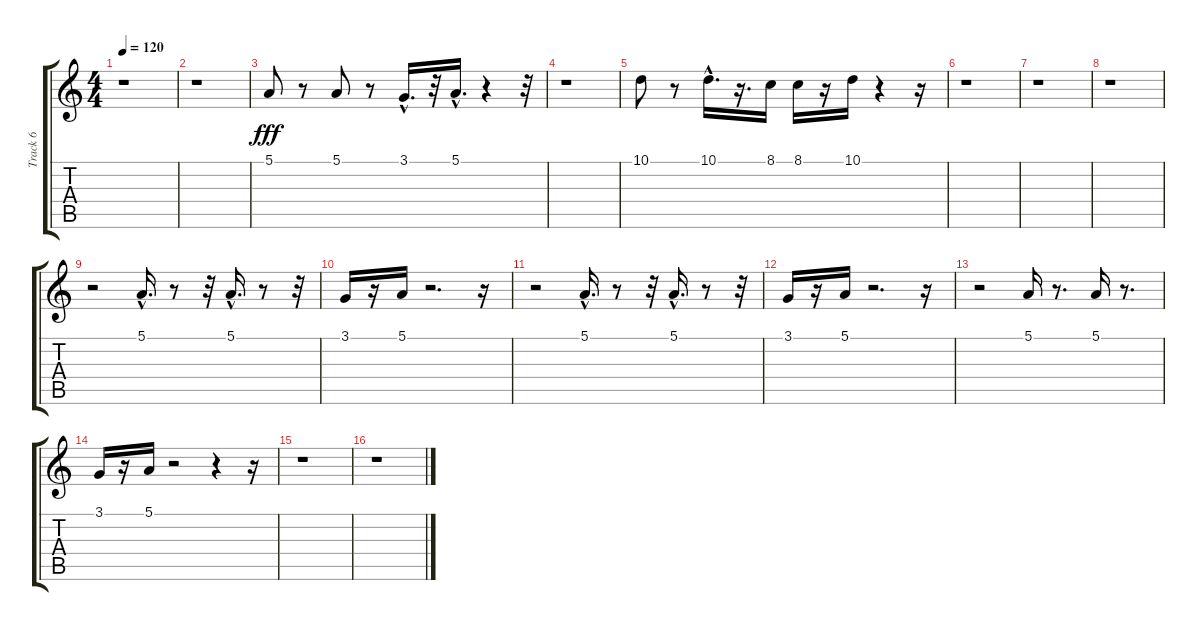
\track ("Track 6" "Track 6") {instrument orchestrahit}
\staff {score tabs}
\tuning (E4 B3 G3 D3 A2 E2) {hide}
\ts (4 4)
\tempo 120
\clef g2
\ks c
r.1{dy fff} |
r.1 |
5.1.8 r.8 5.1.8 r.8 3.1{hac}.16{d} r.32 5.1{hac}.16{d} r.4 r.32 |
r.1 |
10.1.8 r.8 10.1{hac}.16{d} r.16{d} 8.1.16 8.1.16 r.16 10.1.16 r.4 r.16 |
r.1 |
r.1 |
r.1 |
r.2 5.1{hac}.16{d} r.8 r.32 5.1{hac}.16{d} r.8 r.32 |
3.1.16 r.16 5.1.16 r.2{d} r.16 |
r.2 5.1{hac}.16{d} r.8 r.32 5.1{hac}.16{d} r.8 r.32 |
3.1.16 r.16 5.1.16 r.2{d} r.16 |
r.2 5.1.16 r.8{d} 5.1.16 r.8{d} |
3.1.16 r.16 5.1.16 r.2 r.4 r.16 |
r.1 |
r.1
